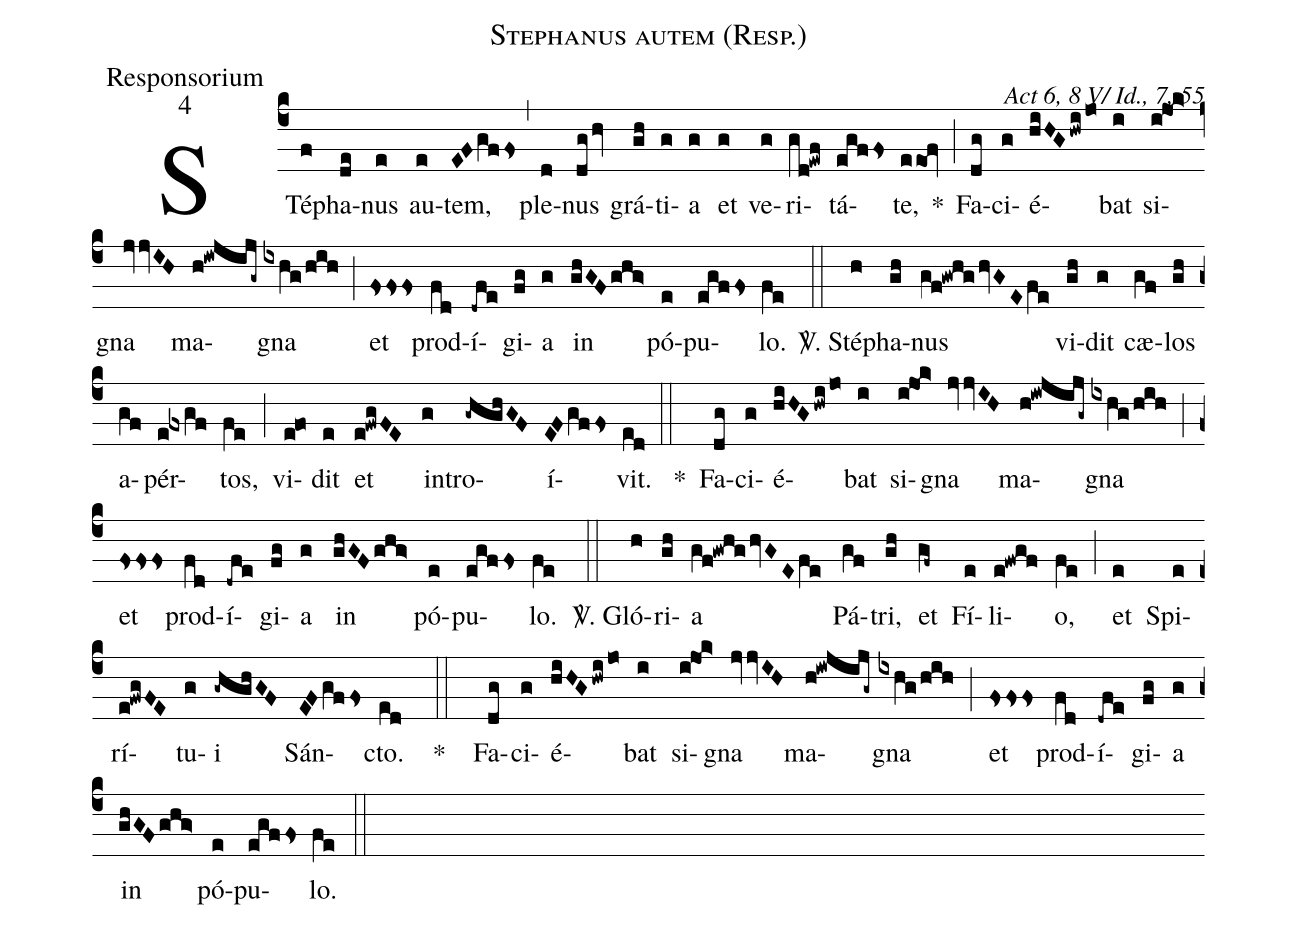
name:Stephanus autem (Resp.);
office-part:Responsorium;
mode:4;
commentary:Act 6, 8 V/ Id., 7, 55;
%%
(c4)STé(f)pha(de)nus(e) au(e)tem,(EFgffs) (,) ple(d)nus(dg/hv) grá(gh)ti(g)a(g) et(g) ve(g)ri(gd!ewf)tá(egffs)te,(eeof) *(;) Fa(dg)ci(g)é(hiHG/hwi/jo)bat(i) si(i!jo!k>)gna(jvjvIH) ma(h!iwjijg~)gna(ixhg/hih) (;) et(fsss) prod(fd)í(-dfe)gi(fg)a(g) in(ghGFghg>) pó(e)pu(egffs)lo.(fe) (::)

<sp>V/</sp>. Sté(h)pha(gh)nus(gf!gwhg/hvGEfe) vi(gh)dit(g) cæ(gf)los(gh) a(gf)pér(e!fxgf)tos,(fe) (;) vi(e!fo)dit(e) et(e!fwgFE) in(g)tro(-ghghGF)í(EFgffs)vit.(ed) (::)
*() Fa(dg)ci(g)é(hiHG/hwi/jo)bat(i) si(i!jo!k>)gna(jvjvIH) ma(h!iwjijg~)gna(ixhg/hih) (;) et(fsss) prod(fd)í(-dfe)gi(fg)a(g) in(ghGFghg>) pó(e)pu(egffs)lo.(fe) (::)

<sp>V/</sp>. Gló(h)ri(gh)a(gf!gwhg/hvGEfe) Pá(gf)tri,(gh) et(gf~) Fí(e)li(e!fwgf)o,(fe) (;)et(e) Spi(e)rí(e!fwgFE)tu(g)i(-ghghGF) Sán(EFgffs)cto.(ed) ( ::)
*() Fa(dg)ci(g)é(hiHG/hwi/jo)bat(i) si(i!jo!k>)gna(jvjvIH) ma(h!iwjijg~)gna(ixhg/hih) (;) et(fsss) prod(fd)í(-dfe)gi(fg)a(g) in(ghGFghg>) pó(e)pu(egffs)lo.(fe) (::)
